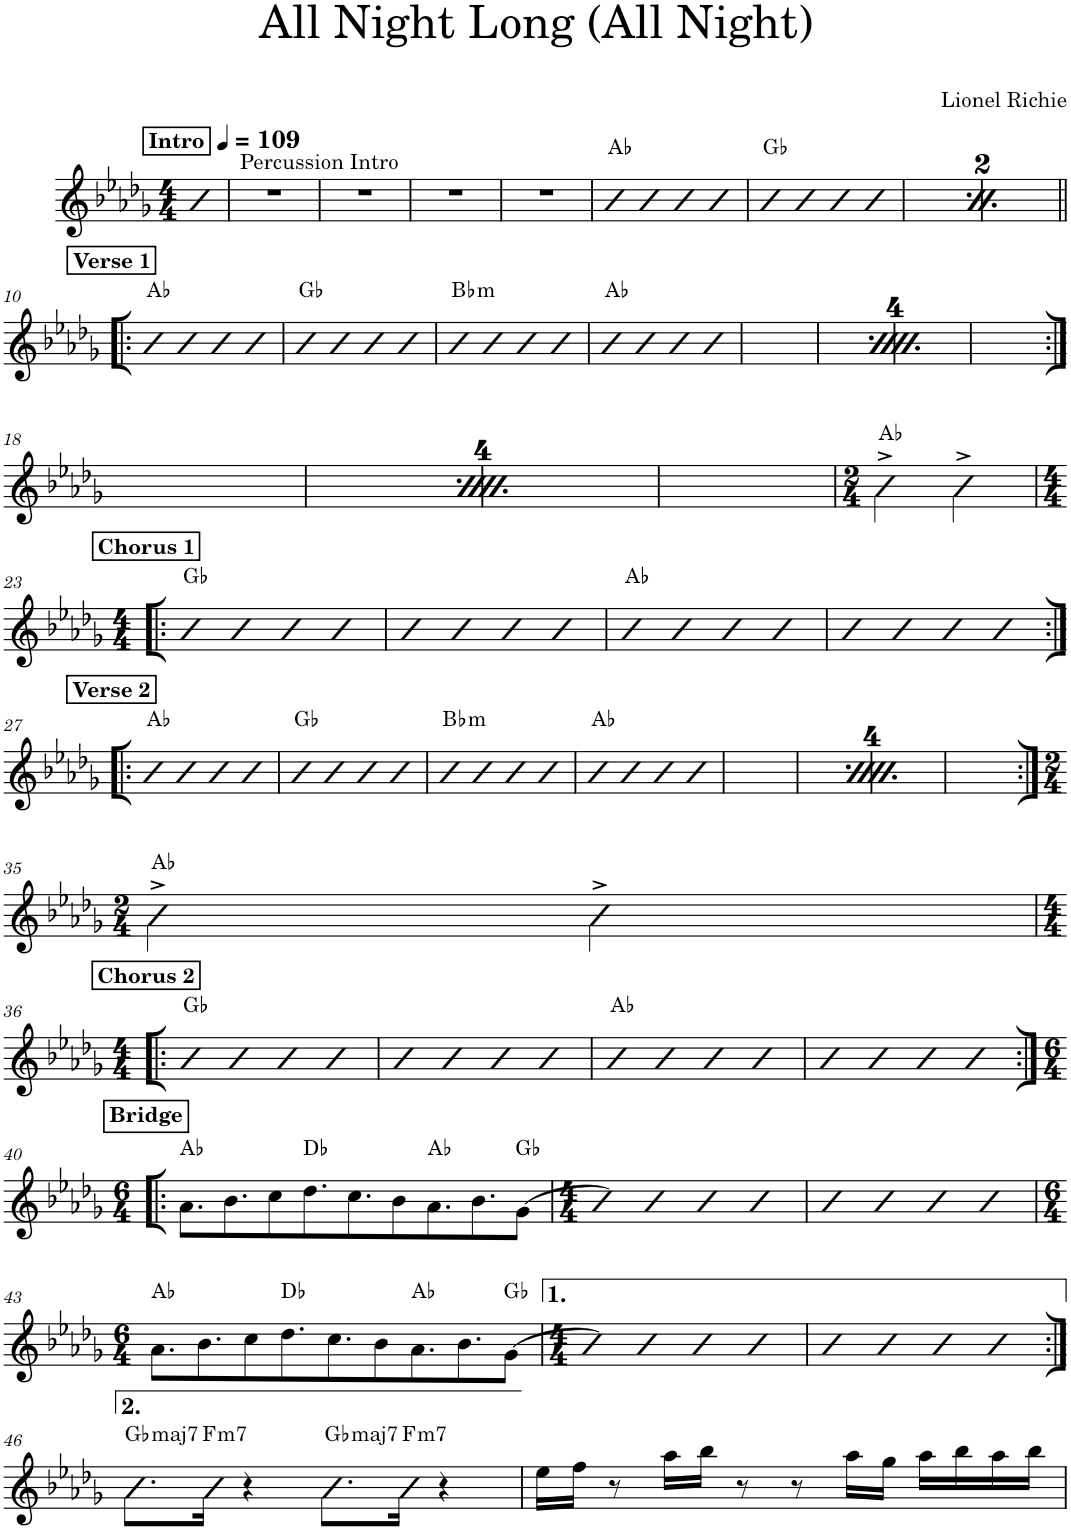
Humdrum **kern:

**kern	**harte
*part1	*part1
*staff1	*
*I"Piano	*
*I'Pno.	*
*clefG2	*
*k[b-e-a-d-g-]	*
*M4/4	*
*MM109	*
!!LO:REH:place=s1:a:B:cj:t=Intro
=1	=1
4b-	.
=2	=2
!LO:TX:a:t=Percussion Intro	!
1r	.
=3	=3
1r	.
=4	=4
1r	.
=5	=5
1r	.
=6	=6
4b-	Ab:maj
4b-	.
4b-	.
4b-	.
=7	=7
4b-	Gb:maj
4b-	.
4b-	.
4b-	.
=8	=8
4b-	Ab:maj
4b-	.
4b-	.
4b-	.
=9	=9
4b-	Gb:maj
4b-	.
4b-	.
4b-	.
!!LO:LB:g=z
!!LO:REH:place=s1:a:B:cj:t=Verse 1
=10!|:	=10!|:
4b-	Ab:maj
4b-	.
4b-	.
4b-	.
=11	=11
4b-	Gb:maj
4b-	.
4b-	.
4b-	.
=12	=12
!	!LO:H:kt=m
4b-	Bb:min
4b-	.
4b-	.
4b-	.
=13	=13
4b-	Ab:maj
4b-	.
4b-	.
4b-	.
!!LO:REH:place=s1:a:B:cj:t=Verse 1
=14	=14
4b-	Ab:maj
4b-	.
4b-	.
4b-	.
=15	=15
4b-	Gb:maj
4b-	.
4b-	.
4b-	.
=16	=16
!	!LO:H:kt=m
4b-	Bb:min
4b-	.
4b-	.
4b-	.
=17	=17
4b-	Ab:maj
4b-	.
4b-	.
4b-	.
!!LO:LB:g=z
!!LO:REH:place=s1:a:B:cj:t=Verse 1
=18:|!	=18:|!
4b-	Ab:maj
4b-	.
4b-	.
4b-	.
=19	=19
4b-	Gb:maj
4b-	.
4b-	.
4b-	.
=20	=20
!	!LO:H:kt=m
4b-	Bb:min
4b-	.
4b-	.
4b-	.
=21	=21
4b-	Ab:maj
4b-	.
4b-	.
4b-	.
=22	=22
*M2/4	*
4b-^\	Ab:maj
4b-^\	.
!!LO:LB:g=z
!!LO:REH:place=s1:a:B:cj:t=Chorus 1
=23!|:	=23!|:
*M4/4	*
4b-	Gb:maj
4b-	.
4b-	.
4b-	.
=24	=24
4b-	.
4b-	.
4b-	.
4b-	.
=25	=25
4b-	Ab:maj
4b-	.
4b-	.
4b-	.
=26	=26
4b-	.
4b-	.
4b-	.
4b-	.
!!LO:LB:g=z
!!LO:REH:place=s1:a:B:cj:t=Verse 2
=27:|!|:	=27:|!|:
4b-	Ab:maj
4b-	.
4b-	.
4b-	.
=28	=28
4b-	Gb:maj
4b-	.
4b-	.
4b-	.
=29	=29
!	!LO:H:kt=m
4b-	Bb:min
4b-	.
4b-	.
4b-	.
=30	=30
4b-	Ab:maj
4b-	.
4b-	.
4b-	.
!!LO:REH:place=s1:a:B:cj:t=Verse 2
=31	=31
4b-	Ab:maj
4b-	.
4b-	.
4b-	.
=32	=32
4b-	Gb:maj
4b-	.
4b-	.
4b-	.
=33	=33
!	!LO:H:kt=m
4b-	Bb:min
4b-	.
4b-	.
4b-	.
=34	=34
4b-	Ab:maj
4b-	.
4b-	.
4b-	.
!!LO:LB:g=z
=35:|!	=35:|!
*M2/4	*
4b-^\	Ab:maj
4b-^\	.
!!LO:LB:g=z
!!LO:REH:place=s1:a:B:cj:t=Chorus 2
=36!|:	=36!|:
*M4/4	*
4b-	Gb:maj
4b-	.
4b-	.
4b-	.
=37	=37
4b-	.
4b-	.
4b-	.
4b-	.
=38	=38
4b-	Ab:maj
4b-	.
4b-	.
4b-	.
=39	=39
4b-	.
4b-	.
4b-	.
4b-	.
!!LO:LB:g=z
!!LO:REH:place=s1:a:B:cj:t=Bridge
=40:|!|:	=40:|!|:
*M6/4	*
8.a-\L	Ab:maj
8.b-\	.
8cc\	.
8.dd-\	Db:maj
8.cc\	.
8b-\	.
8.a-\	Ab:maj
8.b-\	.
[8g-\J	Gb:maj
=41	=41
*M4/4	*
4g-]	.
4b-	.
4b-	.
4b-	.
=42	=42
4b-	.
4b-	.
4b-	.
4b-	.
!!LO:LB:g=z
=43	=43
*M6/4	*
8.a-\L	Ab:maj
8.b-\	.
8cc\	.
8.dd-\	Db:maj
8.cc\	.
8b-\	.
8.a-\	Ab:maj
8.b-\	.
[8g-\J	Gb:maj
=44	=44
*M4/4	*
4g-]	.
4b-	.
4b-	.
4b-	.
=45	=45
4b-	.
4b-	.
4b-	.
4b-	.
!!LO:LB:g=z
=46:|!	=46:|!
!	!LO:H:kt=maj7
8.b-\L	Gb:maj7
!	!LO:H:kt=m7
16b-\Jk	F:min7
4r	.
!	!LO:H:kt=maj7
8.b-\L	Gb:maj7
!	!LO:H:kt=m7
16b-\Jk	F:min7
4r	.
=47	=47
16ee-\LL	.
16ff\JJ	.
8r	.
16aa-\LL	.
16bb-\JJ	.
8r	.
8r	.
16aa-\LL	.
16gg-\JJ	.
16aa-\LL	.
16bb-\	.
16aa-\	.
16bb-\JJ	.
=	=
*-	*-
